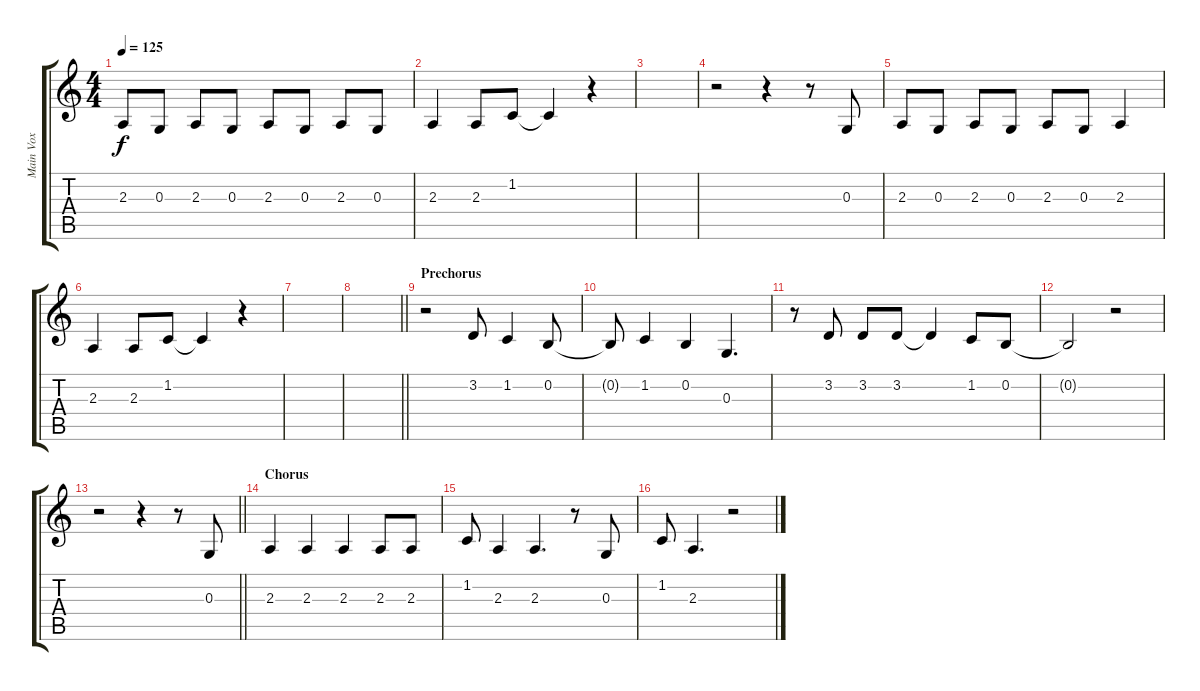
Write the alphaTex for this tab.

\track ("Main Vox" "Main Vox") {instrument oboe}
\staff {score tabs}
\tuning (E4 B3 G3 D3 A2 E2) {hide}
\ts (4 4)
\tempo 125
\clef g2
\ks c
2.3.8{dy f} 0.3.8 2.3.8 0.3.8 2.3.8 0.3.8 2.3.8 0.3.8 |
2.3.4 2.3.8 1.2.8 1.2{t}.4 r.4 |
|
r.2 r.4 r.8 0.3.8 |
2.3.8 0.3.8 2.3.8 0.3.8 2.3.8 0.3.8 2.3.4 |
2.3.4 2.3.8 1.2.8 1.2{t}.4 r.4 |
|
\barLineRight lightlight
|
\section ("" "Prechorus")
r.2 3.2.8 1.2.4 0.2.8 |
0.2{t}.8 1.2.4 0.2.4 0.3.4{d} |
r.8 3.2.8 3.2.8 3.2.8 3.2{t}.4 1.2.8 0.2.8 |
0.2{t}.2 r.2 |
\barLineRight lightlight
r.2 r.4 r.8 0.3.8 |
\section ("" "Chorus")
2.3.4 2.3.4 2.3.4 2.3.8 2.3.8 |
1.2.8 2.3.4 2.3.4{d} r.8 0.3.8 |
1.2.8 2.3.4{d} r.2
